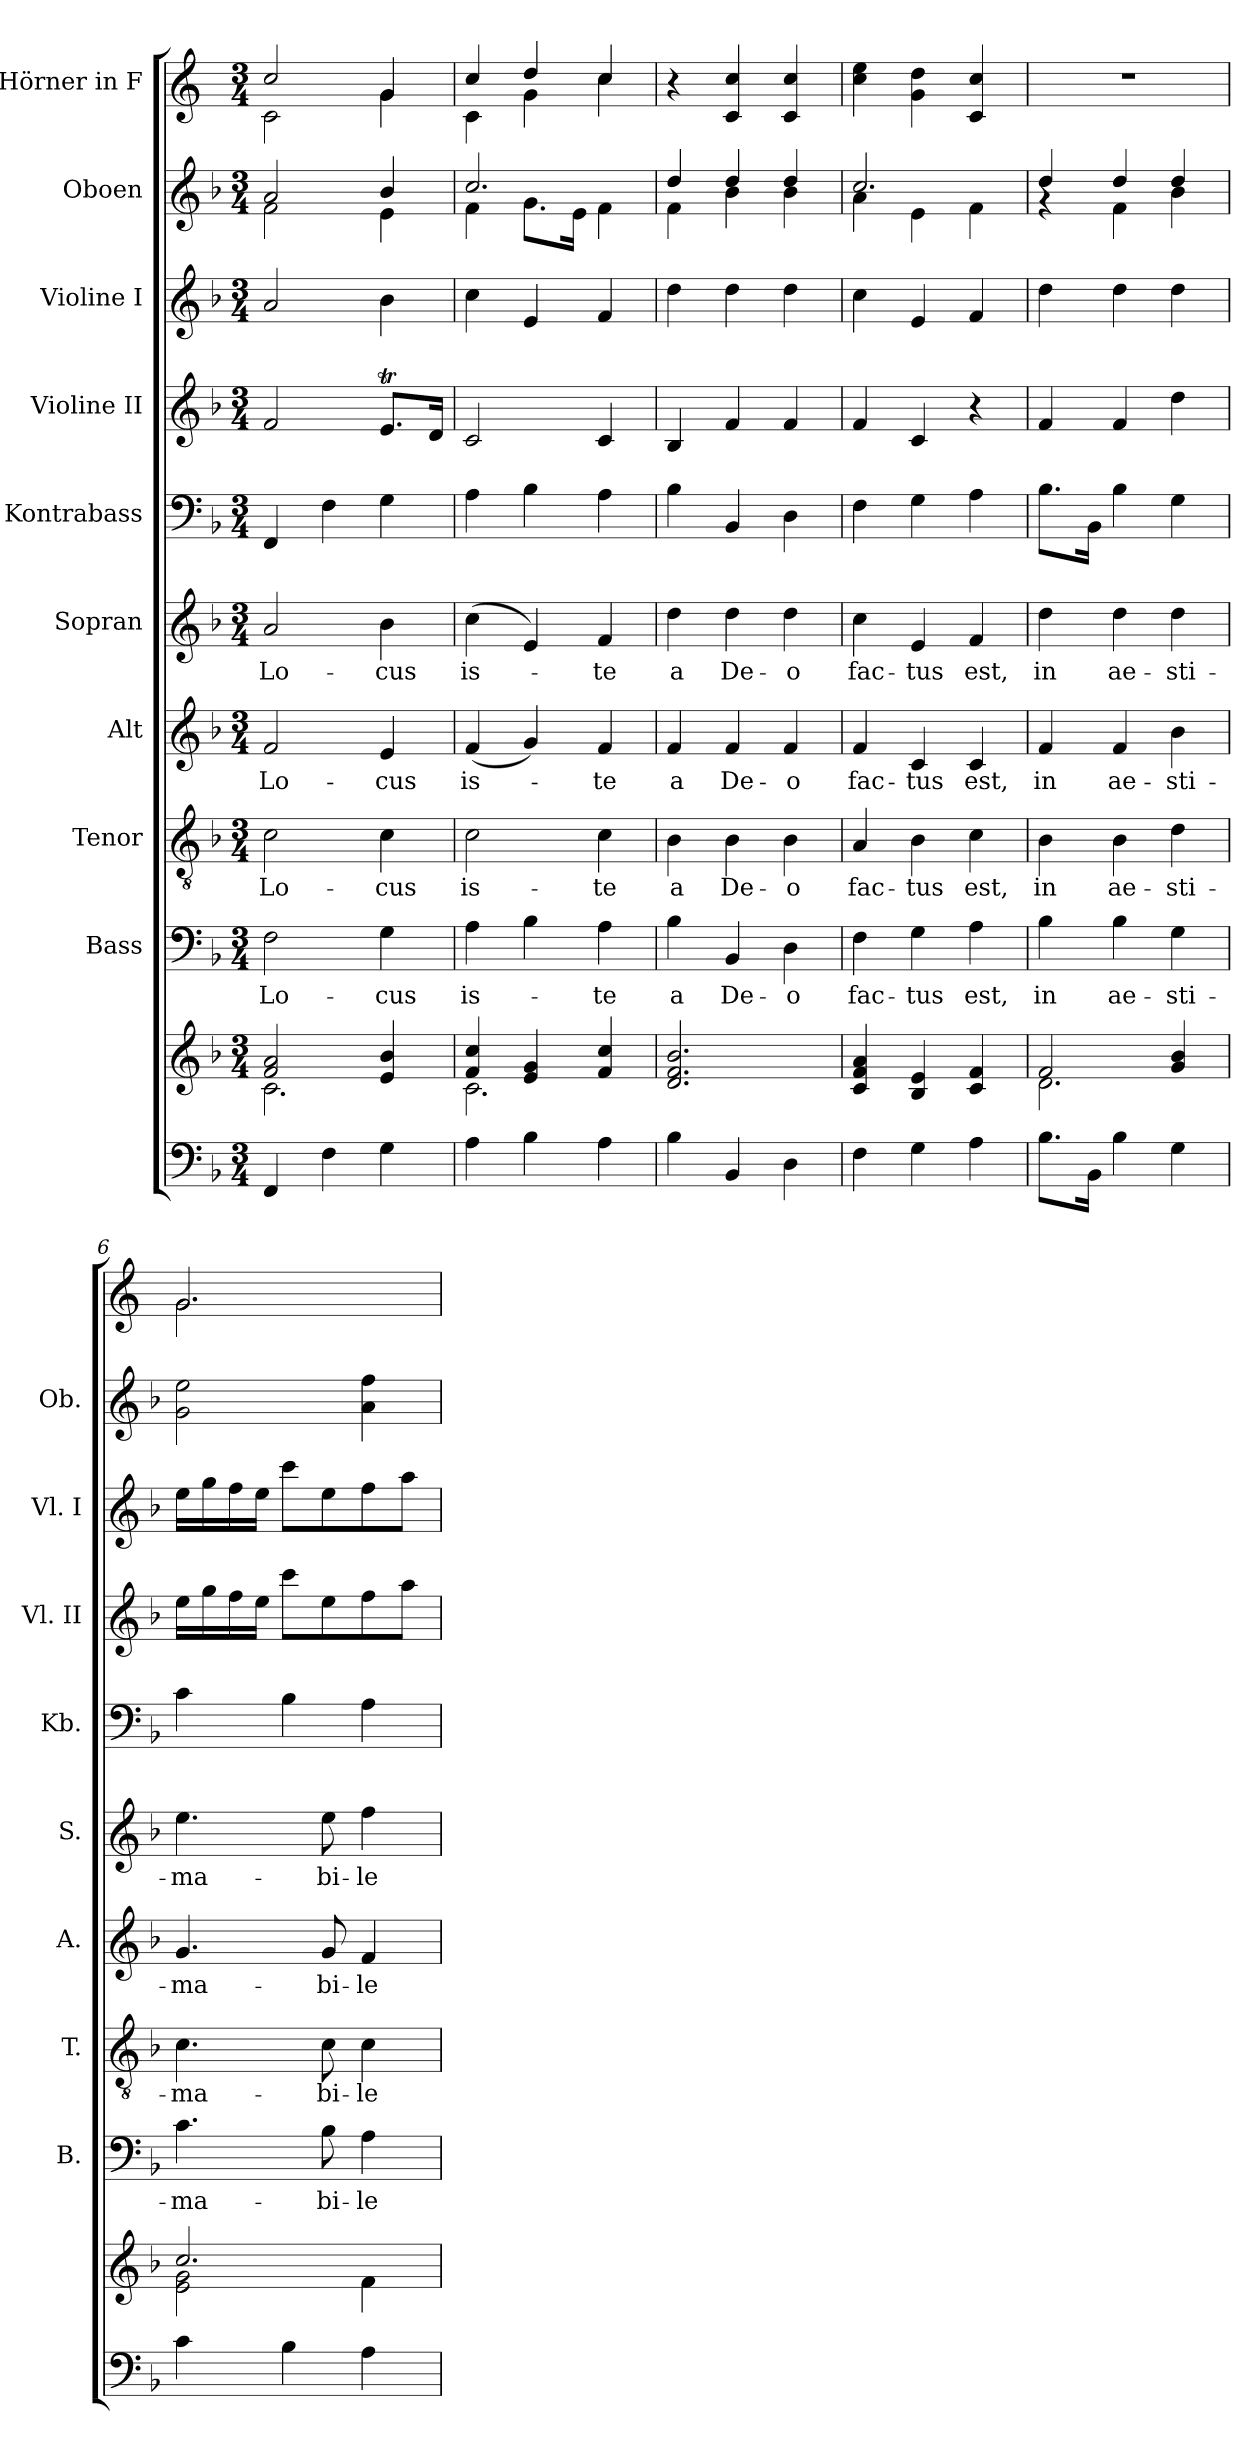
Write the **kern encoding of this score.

**kern	**kern	**kern	**text	**kern	**text	**kern	**text	**kern	**text	**kern	**kern	**kern	**kern	**kern
*part10	*part10	*part9	*part9	*part8	*part8	*part7	*part7	*part6	*part6	*part5	*part4	*part3	*part2	*part1
*staff11	*staff10	*staff9	*staff9	*staff8	*staff8	*staff7	*staff7	*staff6	*staff6	*staff5	*staff4	*staff3	*staff2	*staff1
*	*	*I"Bass	*	*I"Tenor	*	*I"Alt	*	*I"Sopran	*	*I"Kontrabass	*I"Violine II	*I"Violine I	*I"Oboen	*I"Hörner in F
*	*	*I'B.	*	*I'T.	*	*I'A.	*	*I'S.	*	*I'Kb.	*I'Vl. II	*I'Vl. I	*I'Ob.	*
*clefF4	*clefG2	*clefF4	*	*clefGv2	*	*clefG2	*	*clefG2	*	*clefF4	*clefG2	*clefG2	*clefG2	*clefG2
*	*	*	*	*	*	*	*	*	*	*ITrd7c12	*	*	*	*ITrd4c7
*k[b-]	*k[b-]	*k[b-]	*	*k[b-]	*	*k[b-]	*	*k[b-]	*	*k[b-]	*k[b-]	*k[b-]	*k[b-]	*k[b-]
*F:	*F:	*F:	*	*F:	*	*F:	*	*F:	*	*F:	*F:	*F:	*F:	*F:
*M3/4	*M3/4	*M3/4	*	*M3/4	*	*M3/4	*	*M3/4	*	*M3/4	*M3/4	*M3/4	*M3/4	*M3/4
=1	=1	=1	=1	=1	=1	=1	=1	=1	=1	=1	=1	=1	=1	=1
*	*^	*	*	*	*	*	*	*	*	*	*	*	*	*
!	!	!	!	!	!	!	!	!	!	!	!	!	!	!	!LO:TX:a:Bi:t=Andantino
!	!	!	!	!LO:LY:b	!	!LO:LY:b	!	!LO:LY:b	!	!LO:LY:b	!	!	!	!	!
*	*	*	*	*	*	*	*	*	*	*	*	*	*	*^	*^
4FF/	2f/ 2a/	2.c\	2F\	Lo-	2c\	Lo-	2f/	Lo-	2a/	Lo-	4FFF/	2f/	2a/	2a/	2f\	2f/	2F\
4F\	.	.	.	.	.	.	.	.	.	.	4FF\	.	.	.	.	.	.
!	!	!	!	!LO:LY:b	!	!LO:LY:b	!	!LO:LY:b	!	!LO:LY:b	!	!	!	!	!	!	!
4G\	4e/ 4b-/	.	4G\	-cus	4c\	-cus	4e/	-cus	4b-\	-cus	4GG\	8.et/L	4b-\	4b-/	4e\	4c/	4c\
.	.	.	.	.	.	.	.	.	.	.	.	16d/Jk	.	.	.	.	.
=2	=2	=2	=2	=2	=2	=2	=2	=2	=2	=2	=2	=2	=2	=2	=2	=2	=2
!	!	!	!	!LO:LY:b	!	!LO:LY:b	!	!LO:LY:b	!	!LO:LY:b	!	!	!	!	!	!	!
4A\	4f/ 4cc/	2.c\	4A\	is-	2c\	is-	(<4f/	is-	(>4cc\	is-	4AA\	2c/	4cc\	2.cc/	4f\	4f/	4F\
4B-\	4e/ 4g/	.	4B-\	.	.	.	4g/)	.	4e/)	.	4BB-\	.	4e/	.	8.g\L	4g/	4c\
.	.	.	.	.	.	.	.	.	.	.	.	.	.	.	16e\Jk	.	.
!	!	!	!	!LO:LY:b	!	!LO:LY:b	!	!LO:LY:b	!	!LO:LY:b	!	!	!	!	!	!	!
4A\	4f/ 4cc/	.	4A\	-te	4c\	-te	4f/	-te	4f/	-te	4AA\	4c/	4f/	.	4f\	4f/	4f\
*	*v	*v	*	*	*	*	*	*	*	*	*	*	*	*	*	*	*
=3	=3	=3	=3	=3	=3	=3	=3	=3	=3	=3	=3	=3	=3	=3	=3	=3
!	!	!	!LO:LY:b	!	!LO:LY:b	!	!LO:LY:b	!	!LO:LY:b	!	!	!	!	!	!	!
*	*	*	*	*	*	*	*	*	*	*	*	*	*	*	*v	*v
4B-\	2.d/ 2.f/ 2.b-/	4B-\	a	4B-\	a	4f/	a	4dd\	a	4BB-\	4B-/	4dd\	4dd/	4f\	4r
!	!	!	!LO:LY:b	!	!LO:LY:b	!	!LO:LY:b	!	!LO:LY:b	!	!	!	!	!	!
4BB-/	.	4BB-/	De-	4B-\	De-	4f/	De-	4dd\	De-	4BBB-/	4f/	4dd\	4dd/	4b-\	4F/ 4f/
!	!	!	!LO:LY:b	!	!LO:LY:b	!	!LO:LY:b	!	!LO:LY:b	!	!	!	!	!	!
4D\	.	4D\	-o	4B-\	-o	4f/	-o	4dd\	-o	4DD\	4f/	4dd\	4dd/	4b-\	4F/ 4f/
=4	=4	=4	=4	=4	=4	=4	=4	=4	=4	=4	=4	=4	=4	=4	=4
!	!	!	!LO:LY:b	!	!LO:LY:b	!	!LO:LY:b	!	!LO:LY:b	!	!	!	!	!	!
4F\	4c/ 4f/ 4a/	4F\	fac-	4A/	fac-	4f/	fac-	4cc\	fac-	4FF\	4f/	4cc\	2.cc/	4a\	4f\ 4a\
!	!	!	!LO:LY:b	!	!LO:LY:b	!	!LO:LY:b	!	!LO:LY:b	!	!	!	!	!	!
4G\	4B-/ 4e/	4G\	-tus	4B-\	-tus	4c/	-tus	4e/	-tus	4GG\	4c/	4e/	.	4e\	4c\ 4g\
!	!	!	!LO:LY:b	!	!LO:LY:b	!	!LO:LY:b	!	!LO:LY:b	!	!	!	!	!	!
4A\	4c/ 4f/	4A\	est,	4c\	est,	4c/	est,	4f/	est,	4AA\	4r	4f/	.	4f\	4F/ 4f/
=5	=5	=5	=5	=5	=5	=5	=5	=5	=5	=5	=5	=5	=5	=5	=5
*	*^	*	*	*	*	*	*	*	*	*	*	*	*	*	*
!	!	!	!	!LO:LY:b	!	!LO:LY:b	!	!LO:LY:b	!	!LO:LY:b	!	!	!	!	!	!
8.B-\L	2f/	2.d\	4B-\	in	4B-\	in	4f/	in	4dd\	in	8.BB-\L	4f/	4dd\	4dd/	4rf	2.r
16BB-\Jk	.	.	.	.	.	.	.	.	.	.	16BBB-\Jk	.	.	.	.	.
!	!	!	!	!LO:LY:b	!	!LO:LY:b	!	!LO:LY:b	!	!LO:LY:b	!	!	!	!	!	!
4B-\	.	.	4B-\	ae-	4B-\	ae-	4f/	ae-	4dd\	ae-	4BB-\	4f/	4dd\	4dd/	4f\	.
!	!	!	!	!LO:LY:b	!	!LO:LY:b	!	!LO:LY:b	!	!LO:LY:b	!	!	!	!	!	!
4G\	4g/ 4b-/	.	4G\	-sti-	4d\	-sti-	4b-\	-sti-	4dd\	-sti-	4GG\	4dd\	4dd\	4dd/	4b-\	.
!!LO:PB:g=z
=6	=6	=6	=6	=6	=6	=6	=6	=6	=6	=6	=6	=6	=6	=6	=6	=6
!	!	!	!	!LO:LY:b	!	!LO:LY:b	!	!LO:LY:b	!	!LO:LY:b	!	!	!	!	!	!
*	*	*	*	*	*	*	*	*	*	*	*	*	*	*v	*v	*^
4c\	2.cc/	2e\ 2g\	4.c\	-ma-	4.c\	-ma-	4.g/	-ma-	4.ee\	-ma-	4C\	16ee\LL	16ee\LL	2g\ 2ee\	2.c/	2.c\
.	.	.	.	.	.	.	.	.	.	.	.	16gg\	16gg\	.	.	.
.	.	.	.	.	.	.	.	.	.	.	.	16ff\	16ff\	.	.	.
.	.	.	.	.	.	.	.	.	.	.	.	16ee\JJ	16ee\JJ	.	.	.
4B-\	.	.	.	.	.	.	.	.	.	.	4BB-\	8ccc\L	8ccc\L	.	.	.
!	!	!	!	!LO:LY:b	!	!LO:LY:b	!	!LO:LY:b	!	!LO:LY:b	!	!	!	!	!	!
.	.	.	8B-\	-bi-	8c\	-bi-	8g/	-bi-	8ee\	-bi-	.	8ee\	8ee\	.	.	.
!	!	!	!	!LO:LY:b	!	!LO:LY:b	!	!LO:LY:b	!	!LO:LY:b	!	!	!	!	!	!
4A\	.	4f\	4A\	-le	4c\	-le	4f/	-le	4ff\	-le	4AA\	8ff\	8ff\	4a\ 4ff\	.	.
.	.	.	.	.	.	.	.	.	.	.	.	8aa\J	8aa\J	.	.	.
*	*v	*v	*	*	*	*	*	*	*	*	*	*	*	*	*v	*v
=	=	=	=	=	=	=	=	=	=	=	=	=	=	=
*-	*-	*-	*-	*-	*-	*-	*-	*-	*-	*-	*-	*-	*-	*-
